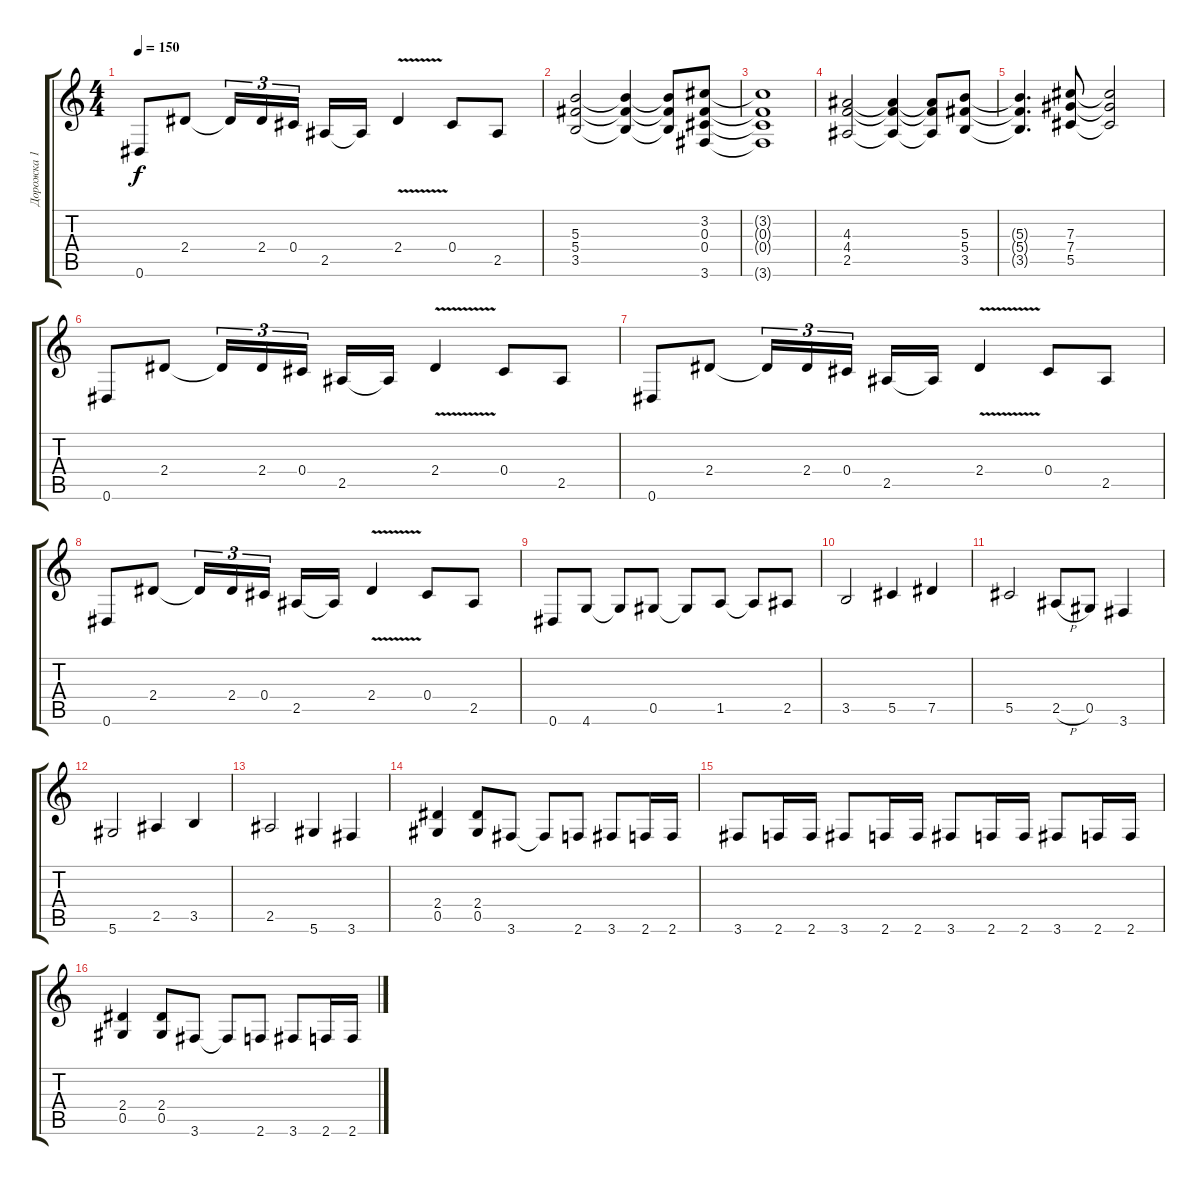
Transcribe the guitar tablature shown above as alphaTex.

\track ("Дорожка 1" "Дорожка 1") {instrument distortionguitar}
\staff {score tabs}
\tuning (Eb4 Bb3 Gb3 Db3 Ab2 Eb2) {hide}
\ts (4 4)
\tempo 150
\clef g2
\ks c
0.6.8{dy f} 2.4.8 2.4{t}.16{tu (3 2)} 2.4.16{tu (3 2)} 0.4.16{tu (3 2) beam splitsecondary} 2.5.16 2.5{t}.16 2.4{v}.4 0.4.8 2.5.8 |
(5.3 5.4 3.5).2 (5.3{t} 5.4{t} 3.5{t}).4 (5.3{t} 5.4{t} 3.5{t}).8 (3.2 0.3 0.4 3.6).8 |
(3.2{t} 0.3{t} 0.4{t} 3.6{t}).1 |
(4.3 4.4 2.5).2 (4.3{t} 4.4{t} 2.5{t}).4 (4.3{t} 4.4{t} 2.5{t}).8 (5.3 5.4 3.5).8 |
(5.3{t} 5.4{t} 3.5{t}).4{d} (7.3 7.4 5.5).8 (7.3{t} 7.4{t} 5.5{t}).2 |
0.6.8 2.4.8 2.4{t}.16{tu (3 2)} 2.4.16{tu (3 2)} 0.4.16{tu (3 2) beam splitsecondary} 2.5.16 2.5{t}.16 2.4{v}.4 0.4.8 2.5.8 |
0.6.8 2.4.8 2.4{t}.16{tu (3 2)} 2.4.16{tu (3 2)} 0.4.16{tu (3 2) beam splitsecondary} 2.5.16 2.5{t}.16 2.4{v}.4 0.4.8 2.5.8 |
0.6.8 2.4.8 2.4{t}.16{tu (3 2)} 2.4.16{tu (3 2)} 0.4.16{tu (3 2) beam splitsecondary} 2.5.16 2.5{t}.16 2.4{v}.4 0.4.8 2.5.8 |
0.6.8 4.6.8 4.6{t}.8 0.5.8 0.5{t}.8 1.5.8 1.5{t}.8 2.5.8 |
3.5.2 5.5.4 7.5.4 |
5.5.2 2.5{h}.8 0.5.8 3.6.4 |
5.6.2 2.5.4 3.5.4 |
2.5.2 5.6.4 3.6.4 |
(2.4 0.5).4 (2.4 0.5).8 3.6.8 3.6{t}.8 2.6.8 3.6.8 2.6.16 2.6.16 |
3.6.8 2.6.16 2.6.16 3.6.8 2.6.16 2.6.16 3.6.8 2.6.16 2.6.16 3.6.8 2.6.16 2.6.16 |
(2.4 0.5).4 (2.4 0.5).8 3.6.8 3.6{t}.8 2.6.8 3.6.8 2.6.16 2.6.16
